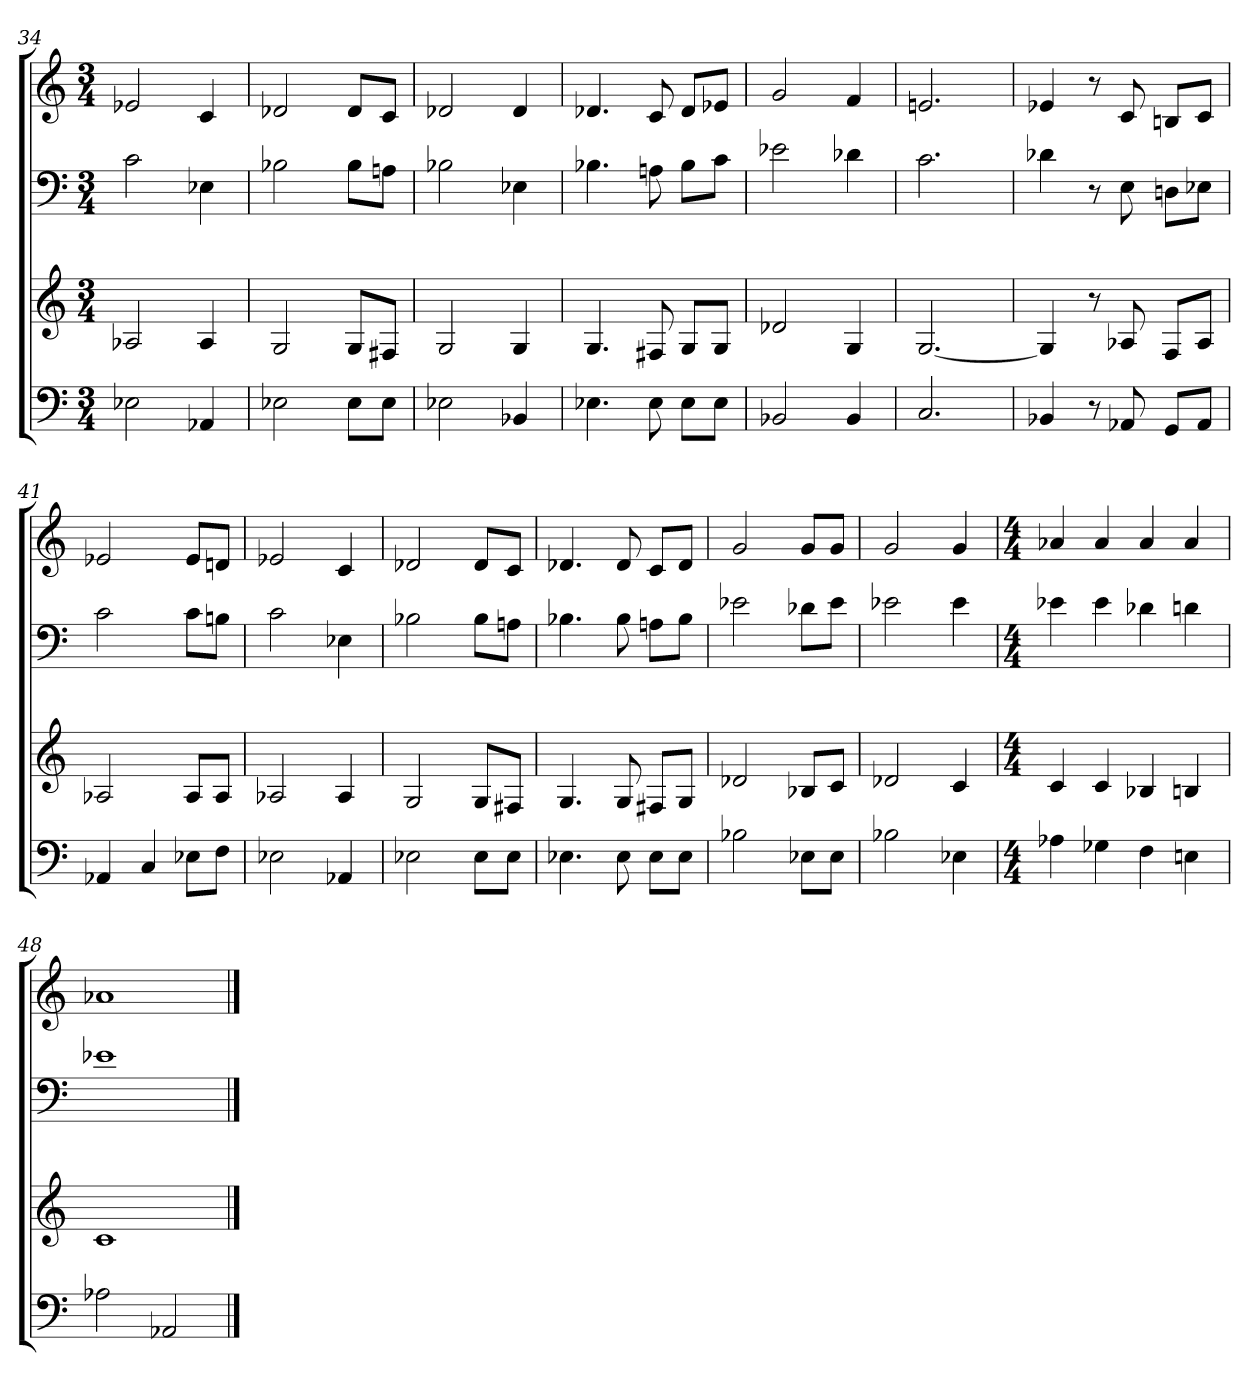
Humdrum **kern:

**kern	**kern	**kern	**kern
*part4	*part3	*part2	*part1
*staff4	*staff3	*staff2	*staff1
*M3/4	*M3/4	*M3/4	*M3/4
=34	=34	=34	=34
2E-X	2A-X	2c	2e-X
4AA-X	4A-	4E-X	4c
=35	=35	=35	=35
2E-X	2G	2B-X	2d-X
8E-L	8GL	8B-L	8d-L
8E-J	8F#XJ	8AnJ	8cJ
=36	=36	=36	=36
2E-X	2G	2B-X	2d-X
4BB-X	4G	4E-X	4d-
=37	=37	=37	=37
4.E-X	4.G	4.B-X	4.d-X
8E-	8F#X	8An	8c
8E-L	8GL	8B-L	8d-L
8E-J	8GJ	8cJ	8e-XJ
=38	=38	=38	=38
2BB-X	2d-X	2e-X	2g
4BB-	4G	4d-X	4f
=39	=39	=39	=39
2.C	[2.G	2.c	2.en
=40	=40	=40	=40
4BB-X	4G]	4d-X	4e-X
8r	8r	8r	8r
8AA-X	8A-X	8E	8c
8GGL	8FL	8DnL	8BnL
8AA-J	8A-J	8E-XJ	8cJ
=41	=41	=41	=41
4AA-X	2A-X	2c	2e-X
4C	.	.	.
8E-XL	8A-L	8cL	8e-L
8FJ	8A-J	8BnJ	8dnJ
=42	=42	=42	=42
2E-X	2A-X	2c	2e-X
4AA-X	4A-	4E-X	4c
=43	=43	=43	=43
2E-X	2G	2B-X	2d-X
8E-L	8GL	8B-L	8d-L
8E-J	8F#XJ	8AnJ	8cJ
=44	=44	=44	=44
4.E-X	4.G	4.B-X	4.d-X
8E-	8G	8B-	8d-
8E-L	8F#XL	8AnL	8cL
8E-J	8GJ	8B-J	8d-J
=45	=45	=45	=45
2B-X	2d-X	2e-X	2g
8E-XL	8B-XL	8d-XL	8gL
8E-J	8cJ	8e-J	8gJ
=46	=46	=46	=46
2B-X	2d-X	2e-X	2g
4E-X	4c	4e-	4g
=47	=47	=47	=47
*M4/4	*M4/4	*M4/4	*M4/4
4A-X	4c	4e-X	4a-X
4G-X	4c	4e-	4a-
4F	4B-X	4d-X	4a-
4En	4Bn	4dn	4a-
=48	=48	=48	=48
2A-X	1c	1e-X	1a-X
2AA-X	.	.	.
==	==	==	==
*-	*-	*-	*-
